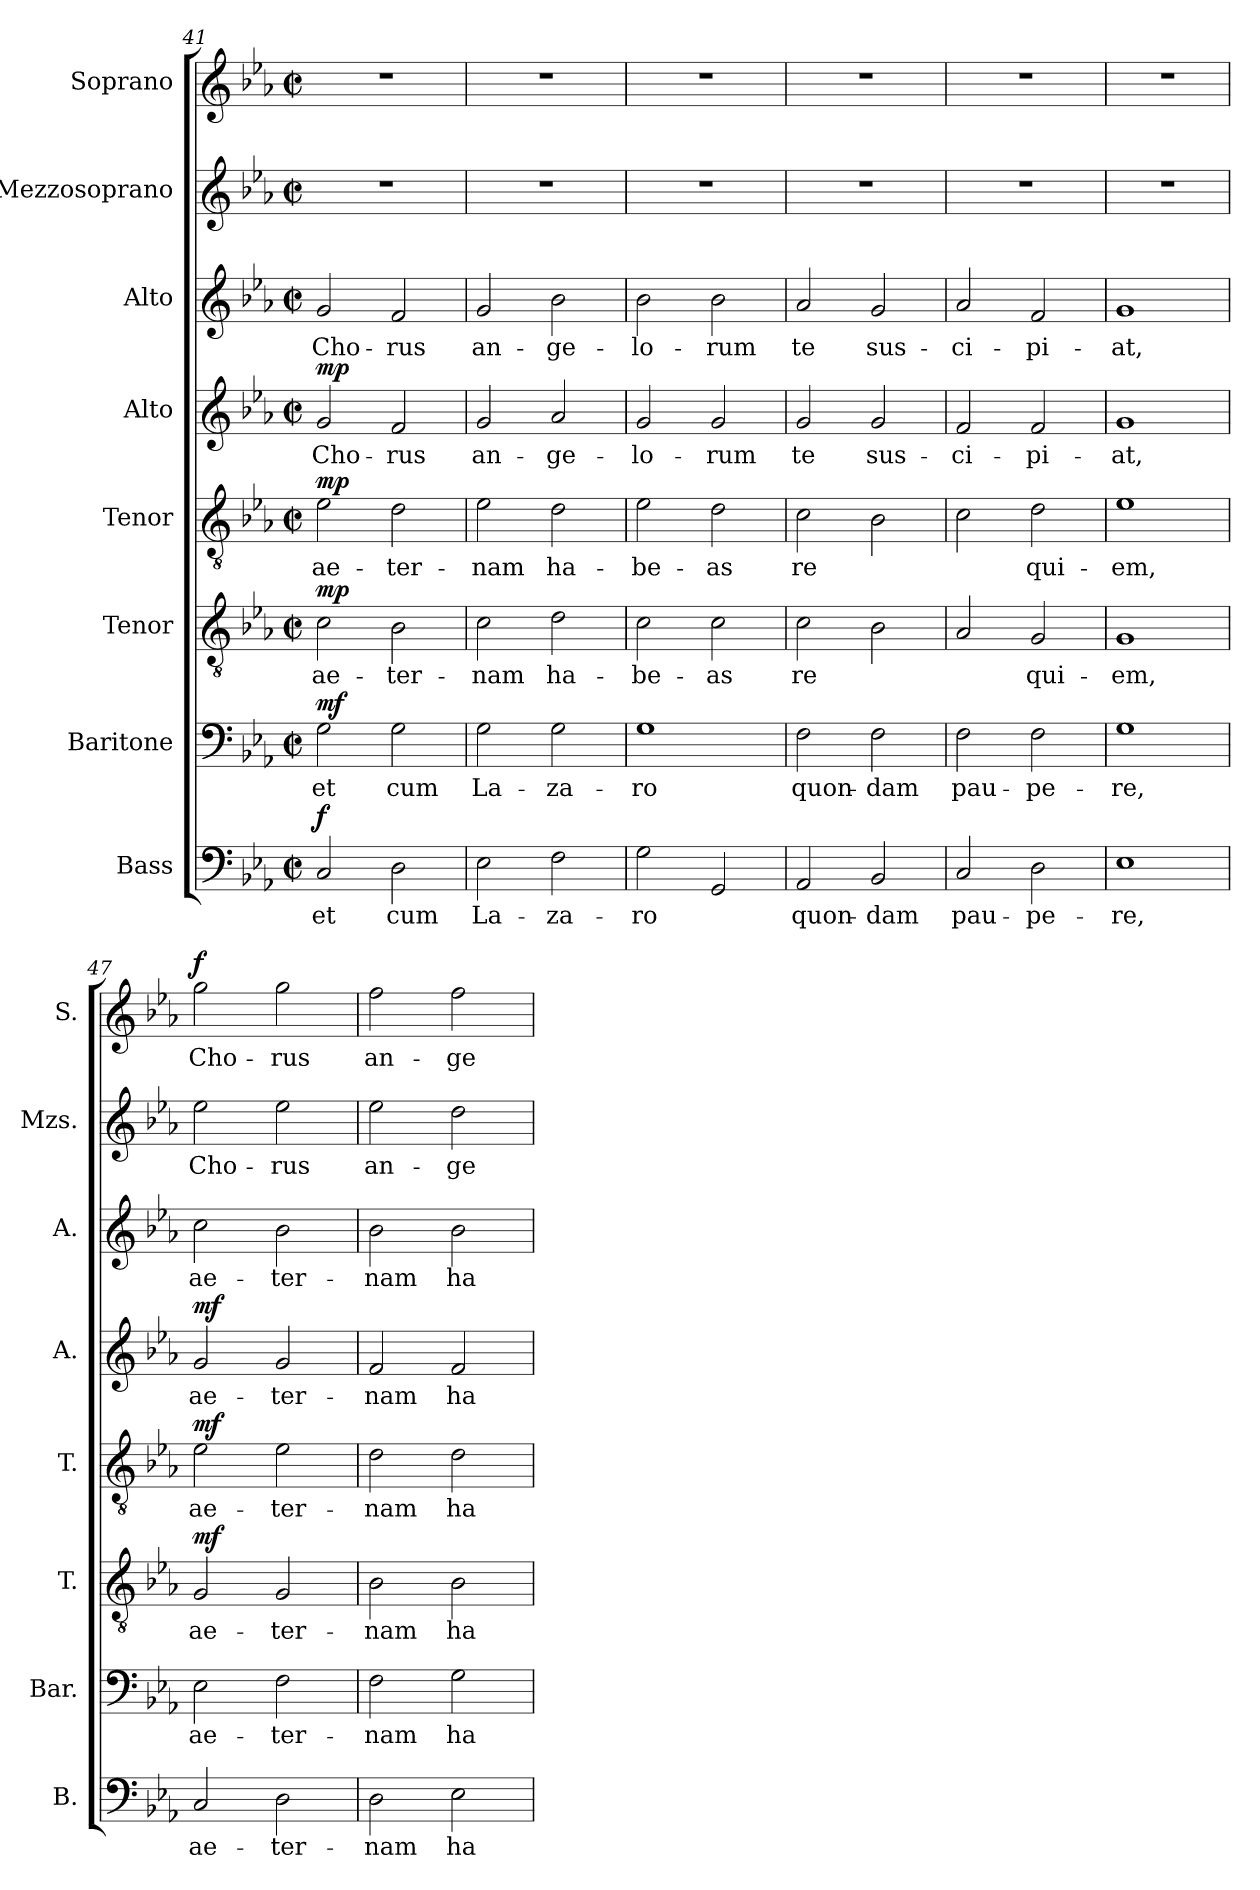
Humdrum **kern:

**kern	**text	**dynam	**kern	**text	**dynam	**kern	**text	**dynam	**kern	**text	**dynam	**kern	**text	**dynam	**kern	**text	**kern	**text	**kern	**text	**dynam
*part8	*part8	*part8	*part7	*part7	*part7	*part6	*part6	*part6	*part5	*part5	*part5	*part4	*part4	*part4	*part3	*part3	*part2	*part2	*part1	*part1	*part1
*staff8	*staff8	*staff8	*staff7	*staff7	*staff7	*staff6	*staff6	*staff6	*staff5	*staff5	*staff5	*staff4	*staff4	*staff4	*staff3	*staff3	*staff2	*staff2	*staff1	*staff1	*staff1
*I"Bass	*	*	*I"Baritone	*	*	*I"Tenor	*	*	*I"Tenor	*	*	*I"Alto	*	*	*I"Alto	*	*I"Mezzosoprano	*	*I"Soprano	*	*
*I'B.	*	*	*I'Bar.	*	*	*I'T.	*	*	*I'T.	*	*	*I'A.	*	*	*I'A.	*	*I'Mzs.	*	*I'S.	*	*
*clefF4	*	*	*clefF4	*	*	*clefGv2	*	*	*clefGv2	*	*	*clefG2	*	*	*clefG2	*	*clefG2	*	*clefG2	*	*
*k[b-e-a-]	*	*	*k[b-e-a-]	*	*	*k[b-e-a-]	*	*	*k[b-e-a-]	*	*	*k[b-e-a-]	*	*	*k[b-e-a-]	*	*k[b-e-a-]	*	*k[b-e-a-]	*	*
*E-:	*	*	*E-:	*	*	*E-:	*	*	*E-:	*	*	*E-:	*	*	*E-:	*	*E-:	*	*E-:	*	*
*M2/2	*	*	*M2/2	*	*	*M2/2	*	*	*M2/2	*	*	*M2/2	*	*	*M2/2	*	*M2/2	*	*M2/2	*	*
*met(c|)	*	*	*met(c|)	*	*	*met(c|)	*	*	*met(c|)	*	*	*met(c|)	*	*	*met(c|)	*	*met(c|)	*	*met(c|)	*	*
=41	=41	=41	=41	=41	=41	=41	=41	=41	=41	=41	=41	=41	=41	=41	=41	=41	=41	=41	=41	=41	=41
!	!LO:LY:b:cj	!LO:DY:a	!	!LO:LY:b:cj	!LO:DY:a	!	!LO:LY:b:cj	!LO:DY:a	!	!LO:LY:b:cj	!LO:DY:a	!	!LO:LY:b:cj	!LO:DY:a	!	!LO:LY:b:cj	!	!	!	!	!
2C/	et	f	2G\	et	mf	2c\	ae-	mp	2e-\	ae-	mp	2g/	Cho-	mp	2g/	Cho-	1r	.	1r	.	.
!	!LO:LY:b:cj	!	!	!LO:LY:b:cj	!	!	!LO:LY:b:cj	!	!	!LO:LY:b:cj	!	!	!LO:LY:b:cj	!	!	!LO:LY:b:cj	!	!	!	!	!
2D\	cum	.	2G\	cum	.	2B-\	-ter-	.	2d\	-ter-	.	2f/	-rus	.	2f/	-rus	.	.	.	.	.
=42	=42	=42	=42	=42	=42	=42	=42	=42	=42	=42	=42	=42	=42	=42	=42	=42	=42	=42	=42	=42	=42
!	!LO:LY:b:cj	!	!	!LO:LY:b:cj	!	!	!LO:LY:b:cj	!	!	!LO:LY:b:cj	!	!	!LO:LY:b:cj	!	!	!LO:LY:b:cj	!	!	!	!	!
2E-\	La-	.	2G\	La-	.	2c\	-nam	.	2e-\	-nam	.	2g/	an-	.	2g/	an-	1r	.	1r	.	.
!	!LO:LY:b:cj	!	!	!LO:LY:b:cj	!	!	!LO:LY:b:cj	!	!	!LO:LY:b:cj	!	!	!LO:LY:b:cj	!	!	!LO:LY:b:cj	!	!	!	!	!
2F\	-za-	.	2G\	-za-	.	2d\	ha-	.	2d\	ha-	.	2a-/	-ge-	.	2b-\	-ge-	.	.	.	.	.
=43	=43	=43	=43	=43	=43	=43	=43	=43	=43	=43	=43	=43	=43	=43	=43	=43	=43	=43	=43	=43	=43
!	!LO:LY:b:cj	!	!	!LO:LY:b:cj	!	!	!LO:LY:b:cj	!	!	!LO:LY:b:cj	!	!	!LO:LY:b:cj	!	!	!LO:LY:b:cj	!	!	!	!	!
2G\	-ro	.	1G	-ro	.	2c\	-be-	.	2e-\	-be-	.	2g/	-lo-	.	2b-\	-lo-	1r	.	1r	.	.
!	!LO:LY:b:cj	!	!	!	!	!	!LO:LY:b:cj	!	!	!LO:LY:b:cj	!	!	!LO:LY:b:cj	!	!	!LO:LY:b:cj	!	!	!	!	!
2GG/	.	.	.	.	.	2c\	-as	.	2d\	-as	.	2g/	-rum	.	2b-\	-rum	.	.	.	.	.
=44	=44	=44	=44	=44	=44	=44	=44	=44	=44	=44	=44	=44	=44	=44	=44	=44	=44	=44	=44	=44	=44
!	!LO:LY:b:cj	!	!	!LO:LY:b:cj	!	!	!LO:LY:b:cj	!	!	!LO:LY:b:cj	!	!	!LO:LY:b:cj	!	!	!LO:LY:b:cj	!	!	!	!	!
2AA-/	quon-	.	2F\	quon-	.	2c\	re-	.	2c\	re-	.	2g/	te	.	2a-/	te	1r	.	1r	.	.
!	!LO:LY:b:cj	!	!	!LO:LY:b:cj	!	!	!LO:LY:b:cj	!	!	!LO:LY:b:cj	!	!	!LO:LY:b:cj	!	!	!LO:LY:b:cj	!	!	!	!	!
2BB-/	-dam	.	2F\	-dam	.	2B-\	--	.	2B-\	--	.	2g/	sus-	.	2g/	sus-	.	.	.	.	.
=45	=45	=45	=45	=45	=45	=45	=45	=45	=45	=45	=45	=45	=45	=45	=45	=45	=45	=45	=45	=45	=45
!	!LO:LY:b:cj	!	!	!LO:LY:b:cj	!	!	!LO:LY:b:cj	!	!	!LO:LY:b:cj	!	!	!LO:LY:b:cj	!	!	!LO:LY:b:cj	!	!	!	!	!
2C/	pau-	.	2F\	pau-	.	2A-/	--	.	2c\	--	.	2f/	-ci-	.	2a-/	-ci-	1r	.	1r	.	.
!	!LO:LY:b:cj	!	!	!LO:LY:b:cj	!	!	!LO:LY:b:cj	!	!	!LO:LY:b:cj	!	!	!LO:LY:b:cj	!	!	!LO:LY:b:cj	!	!	!	!	!
2D\	-pe-	.	2F\	-pe-	.	2G/	-qui-	.	2d\	-qui-	.	2f/	-pi-	.	2f/	-pi-	.	.	.	.	.
=46	=46	=46	=46	=46	=46	=46	=46	=46	=46	=46	=46	=46	=46	=46	=46	=46	=46	=46	=46	=46	=46
!	!LO:LY:b:cj	!	!	!LO:LY:b:cj	!	!	!LO:LY:b:cj	!	!	!LO:LY:b:cj	!	!	!LO:LY:b:cj	!	!	!LO:LY:b:cj	!	!	!	!	!
1E-	-re,	.	1G	-re,	.	1G	-em,	.	1e-	-em,	.	1g	-at,	.	1g	-at,	1r	.	1r	.	.
=47	=47	=47	=47	=47	=47	=47	=47	=47	=47	=47	=47	=47	=47	=47	=47	=47	=47	=47	=47	=47	=47
!	!LO:LY:b:cj	!	!	!LO:LY:b:cj	!	!	!LO:LY:b:cj	!LO:DY:a	!	!LO:LY:b:cj	!LO:DY:a	!	!LO:LY:b:cj	!LO:DY:a	!	!LO:LY:b:cj	!	!LO:LY:b:cj	!	!LO:LY:b:cj	!LO:DY:a
2C/	ae-	.	2E-\	ae-	.	2G/	ae-	mf	2e-\	ae-	mf	2g/	ae-	mf	2cc\	ae-	2ee-\	Cho-	2gg\	Cho-	f
!	!LO:LY:b:cj	!	!	!LO:LY:b:cj	!	!	!LO:LY:b:cj	!	!	!LO:LY:b:cj	!	!	!LO:LY:b:cj	!	!	!LO:LY:b:cj	!	!LO:LY:b:cj	!	!LO:LY:b:cj	!
2D\	-ter-	.	2F\	-ter-	.	2G/	-ter-	.	2e-\	-ter-	.	2g/	-ter-	.	2b-\	-ter-	2ee-\	-rus	2gg\	-rus	.
!!LO:PB:g=z
=48	=48	=48	=48	=48	=48	=48	=48	=48	=48	=48	=48	=48	=48	=48	=48	=48	=48	=48	=48	=48	=48
!	!LO:LY:b:cj	!	!	!LO:LY:b:cj	!	!	!LO:LY:b:cj	!	!	!LO:LY:b:cj	!	!	!LO:LY:b:cj	!	!	!LO:LY:b:cj	!	!LO:LY:b:cj	!	!LO:LY:b:cj	!
2D\	-nam	.	2F\	-nam	.	2B-\	-nam	.	2d\	-nam	.	2f/	-nam	.	2b-\	-nam	2ee-\	an-	2ff\	an-	.
!	!LO:LY:b:cj	!	!	!LO:LY:b:cj	!	!	!LO:LY:b:cj	!	!	!LO:LY:b:cj	!	!	!LO:LY:b:cj	!	!	!LO:LY:b:cj	!	!LO:LY:b:cj	!	!LO:LY:b:cj	!
2E-\	ha-	.	2G\	ha-	.	2B-\	ha-	.	2d\	ha-	.	2f/	ha-	.	2b-\	ha-	2dd\	-ge-	2ff\	-ge-	.
=	=	=	=	=	=	=	=	=	=	=	=	=	=	=	=	=	=	=	=	=	=
*-	*-	*-	*-	*-	*-	*-	*-	*-	*-	*-	*-	*-	*-	*-	*-	*-	*-	*-	*-	*-	*-
